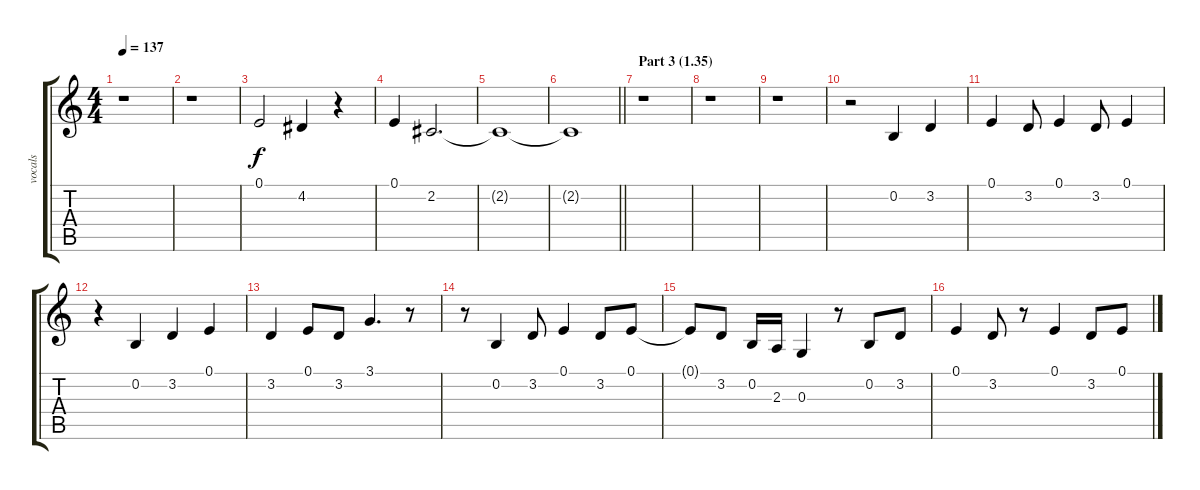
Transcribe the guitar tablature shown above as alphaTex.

\track ("vocals" "vocals") {instrument oboe}
\staff {score tabs}
\tuning (E4 B3 G3 D3 A2 E2) {hide}
\ts (4 4)
\tempo 137
\clef g2
\ks c
r.1{dy f} |
r.1 |
0.1.2 4.2.4 r.4 |
0.1.4 2.2.2{d} |
2.2{t}.1 |
\barLineRight lightlight
2.2{t}.1 |
\section ("" "Part 3 (1.35)")
r.1 |
r.1 |
r.1 |
r.2 0.2.4 3.2.4 |
0.1.4 3.2.8 0.1.4 3.2.8 0.1.4 |
r.4 0.2.4 3.2.4 0.1.4 |
3.2.4 0.1.8 3.2.8 3.1.4{d} r.8 |
r.8 0.2.4 3.2.8 0.1.4 3.2.8 0.1.8 |
0.1{t}.8 3.2.8 0.2.16 2.3.16 0.3.4 r.8 0.2.8 3.2.8 |
0.1.4 3.2.8 r.8 0.1.4 3.2.8 0.1.8
